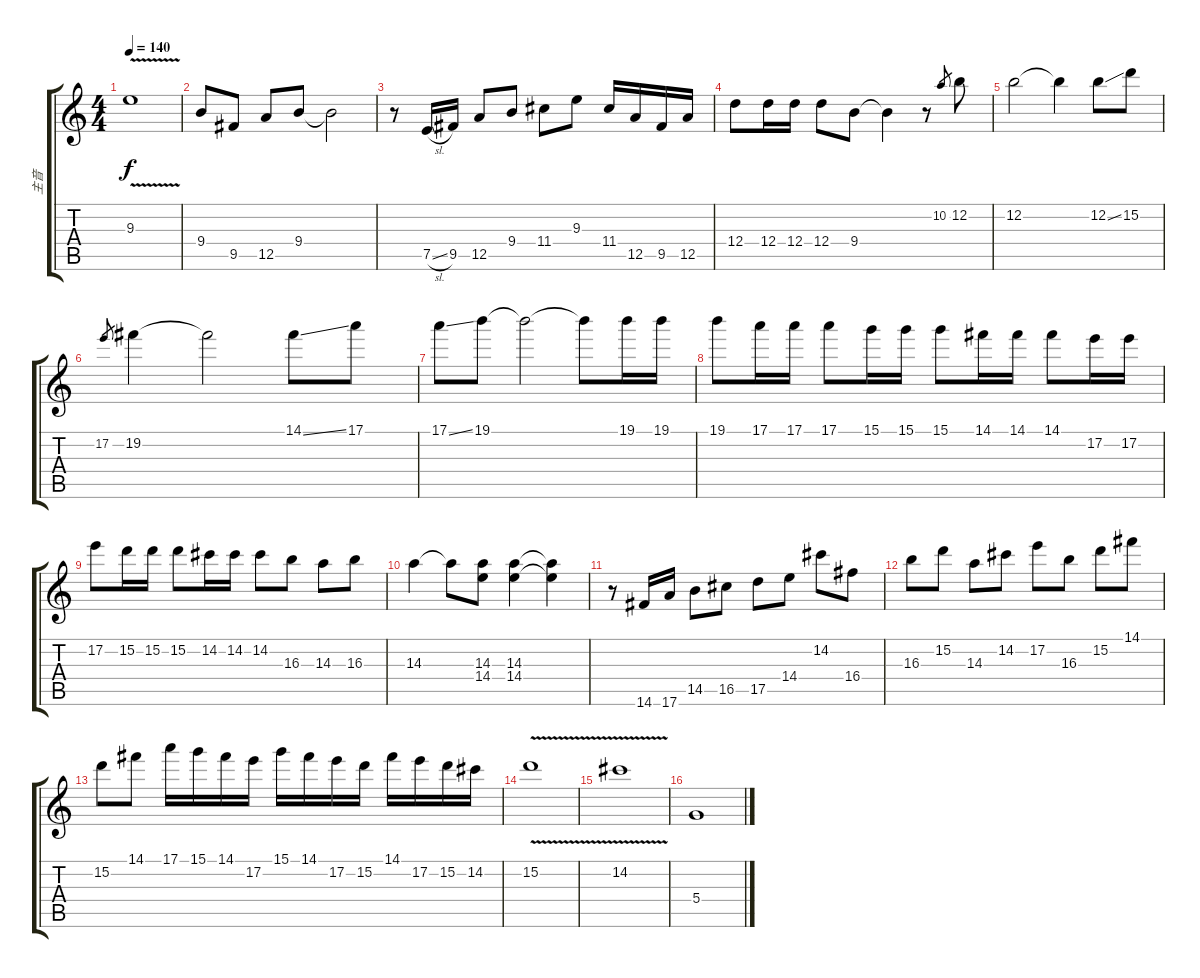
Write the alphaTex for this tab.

\track ("主音" "主音") {instrument distortionguitar}
\staff {score tabs}
\tuning (E4 B3 G3 D3 A2 E2) {hide}
\ts (4 4)
\tempo 140
\clef g2
\ks c
9.3{v}.1{dy f} |
9.4.8 9.5.8 12.5.8 9.4.8 9.4{t}.2 |
r.8 7.5{sl}.16 9.5.16 12.5.8 9.4.8 11.4.8 9.3.8 11.4.16 12.5.16 9.5.16 12.5.16 |
12.4.8 12.4.16 12.4.16 12.4.8 9.4.8 9.4{t}.4 r.8 10.2.8{gr} 12.2.8 |
12.2.2 12.2{t}.4 12.2{ss}.8 15.2.8 |
17.2.8{gr} 19.2.4 19.2{t}.2 14.1{ss}.8 17.1.8 |
17.1{ss}.8 19.1.8 19.1{t}.2 19.1{t}.8 19.1.16 19.1.16 |
19.1.8 17.1.16 17.1.16 17.1.8 15.1.16 15.1.16 15.1.8 14.1.16 14.1.16 14.1.8 17.2.16 17.2.16 |
17.2.8 15.2.16 15.2.16 15.2.8 14.2.16 14.2.16 14.2.8 16.3.8 14.3.8 16.3.8 |
14.3.4 14.3{t}.8 (14.3 14.4).8 (14.3 14.4).4 (14.3{t} 14.4{t}).4 |
r.8 14.6.16 17.6.16 14.5.8 16.5.8 17.5.8 14.4.8 14.2.8 16.4.8 |
16.3.8 15.2.8 14.3.8 14.2.8 17.2.8 16.3.8 15.2.8 14.1.8 |
15.2.8 14.1.8 17.1.16 15.1.16 14.1.16 17.2.16 15.1.16 14.1.16 17.2.16 15.2.16 14.1.16 17.2.16 15.2.16 14.2.16 |
15.2{v}.1 |
14.2{v}.1 |
5.4.1
